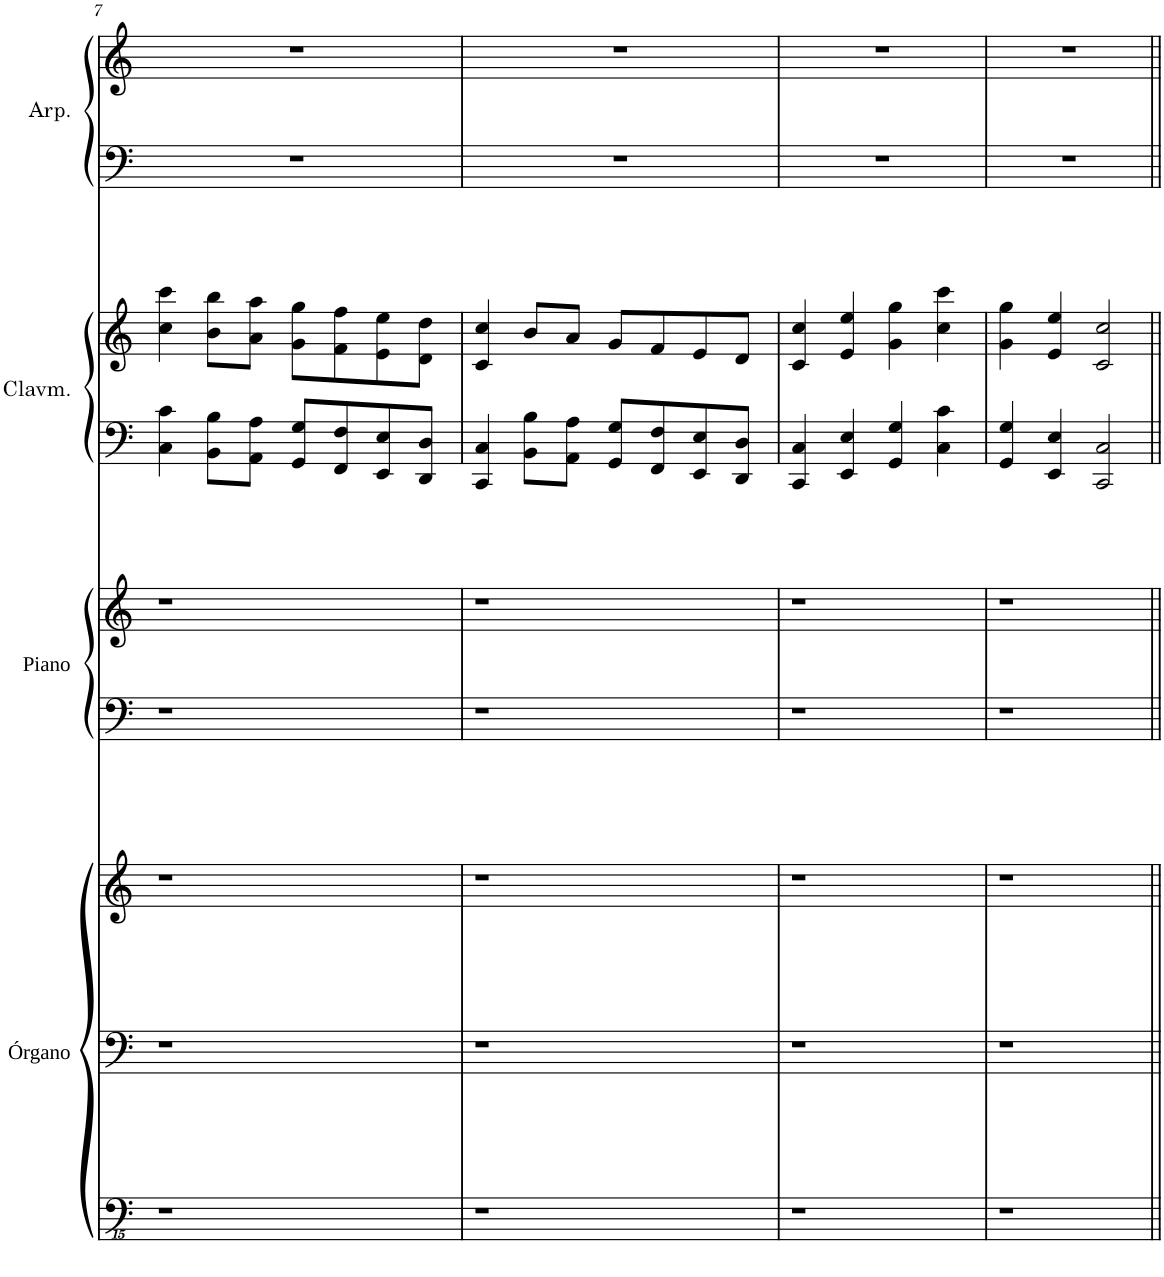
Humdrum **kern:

**kern	**kern	**kern	**kern	**kern	**kern	**kern	**kern	**kern
*part6	*part5	*part4	*part3	*part3	*part2	*part2	*part1	*part1
*staff9	*staff8	*staff7	*staff6	*staff5	*staff4	*staff3	*staff2	*staff1
*I"Órgano	*I"Órgano	*I"Órgano	*I"Piano	*	*I"Clavicémbalo	*	*I"Arpa	*
*	*I'Órgano	*	*I'Piano	*	*I'Clavm.	*	*I'Arp.	*
!!LO:PB:g=z
*clefFvv4	*clefF4	*clefG2	*clefF4	*clefG2	*clefF4	*clefG2	*clefF4	*clefG2
*k[]	*k[]	*k[]	*k[]	*k[]	*k[]	*k[]	*k[]	*k[]
*M4/4	*M4/4	*M4/4	*M4/4	*M4/4	*M4/4	*M4/4	*M4/4	*M4/4
=7	=7	=7	=7	=7	=7	=7	=7	=7
1r	1r	1r	1r	1r	4C\ 4c\	4cc\ 4ccc\	1r	1r
.	.	.	.	.	8BB\ 8B\L	8b\ 8bb\L	.	.
.	.	.	.	.	8AA\ 8A\J	8a\ 8aa\J	.	.
.	.	.	.	.	8GG/ 8G/L	8g\ 8gg\L	.	.
.	.	.	.	.	8FF/ 8F/	8f\ 8ff\	.	.
.	.	.	.	.	8EE/ 8E/	8e\ 8ee\	.	.
.	.	.	.	.	8DD/ 8D/J	8d\ 8dd\J	.	.
=8	=8	=8	=8	=8	=8	=8	=8	=8
1r	1r	1r	1r	1r	4CC/ 4C/	4c/ 4cc/	1r	1r
.	.	.	.	.	8BB\ 8B\L	8b/L	.	.
.	.	.	.	.	8AA\ 8A\J	8a/J	.	.
.	.	.	.	.	8GG/ 8G/L	8g/L	.	.
.	.	.	.	.	8FF/ 8F/	8f/	.	.
.	.	.	.	.	8EE/ 8E/	8e/	.	.
.	.	.	.	.	8DD/ 8D/J	8d/J	.	.
=9	=9	=9	=9	=9	=9	=9	=9	=9
1r	1r	1r	1r	1r	4CC/ 4C/	4c/ 4cc/	1r	1r
.	.	.	.	.	4EE/ 4E/	4e/ 4ee/	.	.
.	.	.	.	.	4GG/ 4G/	4g\ 4gg\	.	.
.	.	.	.	.	4C\ 4c\	4cc\ 4ccc\	.	.
=10	=10	=10	=10	=10	=10	=10	=10	=10
1r	1r	1r	1r	1r	4GG/ 4G/	4g\ 4gg\	1r	1r
.	.	.	.	.	4EE/ 4E/	4e/ 4ee/	.	.
.	.	.	.	.	2CC/ 2C/	2c/ 2cc/	.	.
=||	=||	=||	=||	=||	=||	=||	=||	=||
*-	*-	*-	*-	*-	*-	*-	*-	*-
